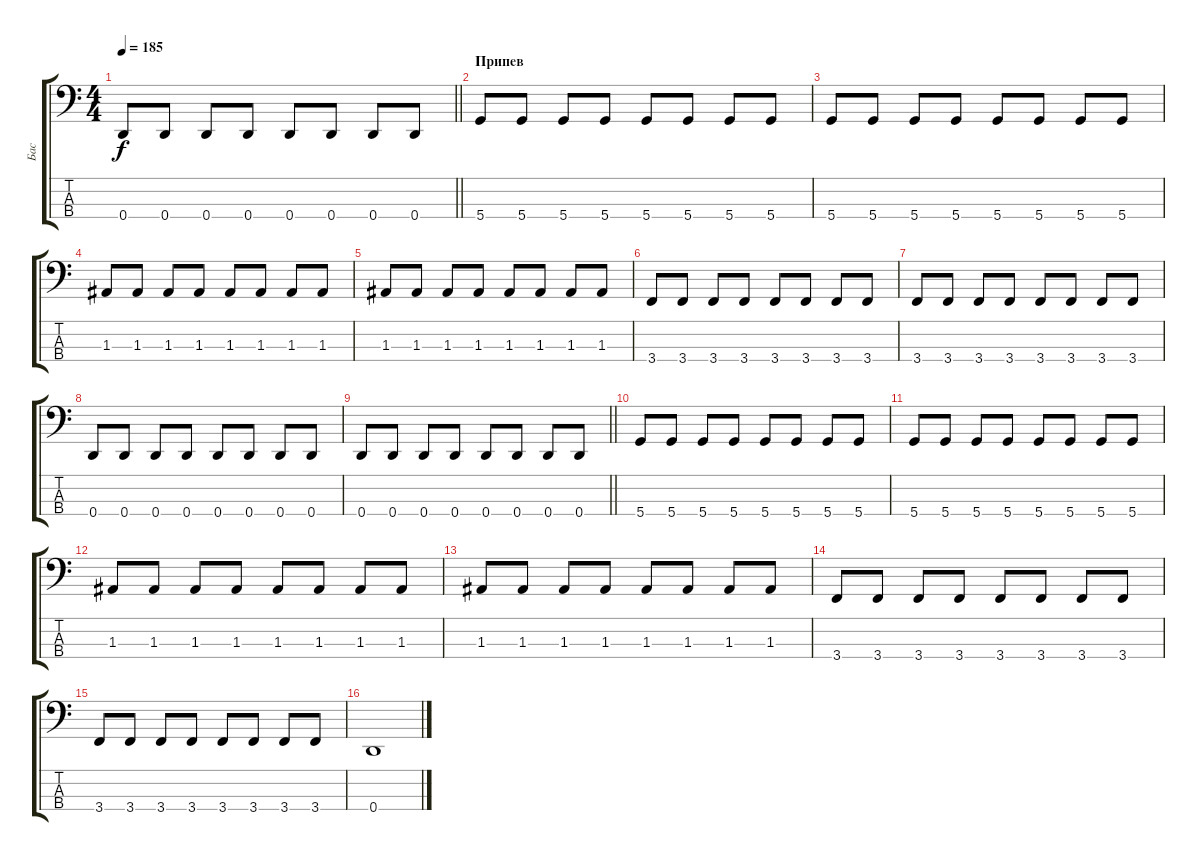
\track ("Бас" "Бас") {instrument electricbassfinger}
\staff {score tabs}
\tuning (G2 D2 A1 D1) {hide}
\ts (4 4)
\tempo 185
\clef f4
\barLineRight lightlight
\ks c
0.4.8{dy f} 0.4.8 0.4.8 0.4.8 0.4.8 0.4.8 0.4.8 0.4.8 |
\section ("" "Припев")
5.4.8 5.4.8 5.4.8 5.4.8 5.4.8 5.4.8 5.4.8 5.4.8 |
5.4.8 5.4.8 5.4.8 5.4.8 5.4.8 5.4.8 5.4.8 5.4.8 |
1.3.8 1.3.8 1.3.8 1.3.8 1.3.8 1.3.8 1.3.8 1.3.8 |
1.3.8 1.3.8 1.3.8 1.3.8 1.3.8 1.3.8 1.3.8 1.3.8 |
3.4.8 3.4.8 3.4.8 3.4.8 3.4.8 3.4.8 3.4.8 3.4.8 |
3.4.8 3.4.8 3.4.8 3.4.8 3.4.8 3.4.8 3.4.8 3.4.8 |
0.4.8 0.4.8 0.4.8 0.4.8 0.4.8 0.4.8 0.4.8 0.4.8 |
\barLineRight lightlight
0.4.8 0.4.8 0.4.8 0.4.8 0.4.8 0.4.8 0.4.8 0.4.8 |
\section ("" " ")
5.4.8 5.4.8 5.4.8 5.4.8 5.4.8 5.4.8 5.4.8 5.4.8 |
5.4.8 5.4.8 5.4.8 5.4.8 5.4.8 5.4.8 5.4.8 5.4.8 |
1.3.8 1.3.8 1.3.8 1.3.8 1.3.8 1.3.8 1.3.8 1.3.8 |
1.3.8 1.3.8 1.3.8 1.3.8 1.3.8 1.3.8 1.3.8 1.3.8 |
3.4.8 3.4.8 3.4.8 3.4.8 3.4.8 3.4.8 3.4.8 3.4.8 |
3.4.8 3.4.8 3.4.8 3.4.8 3.4.8 3.4.8 3.4.8 3.4.8 |
0.4.1
